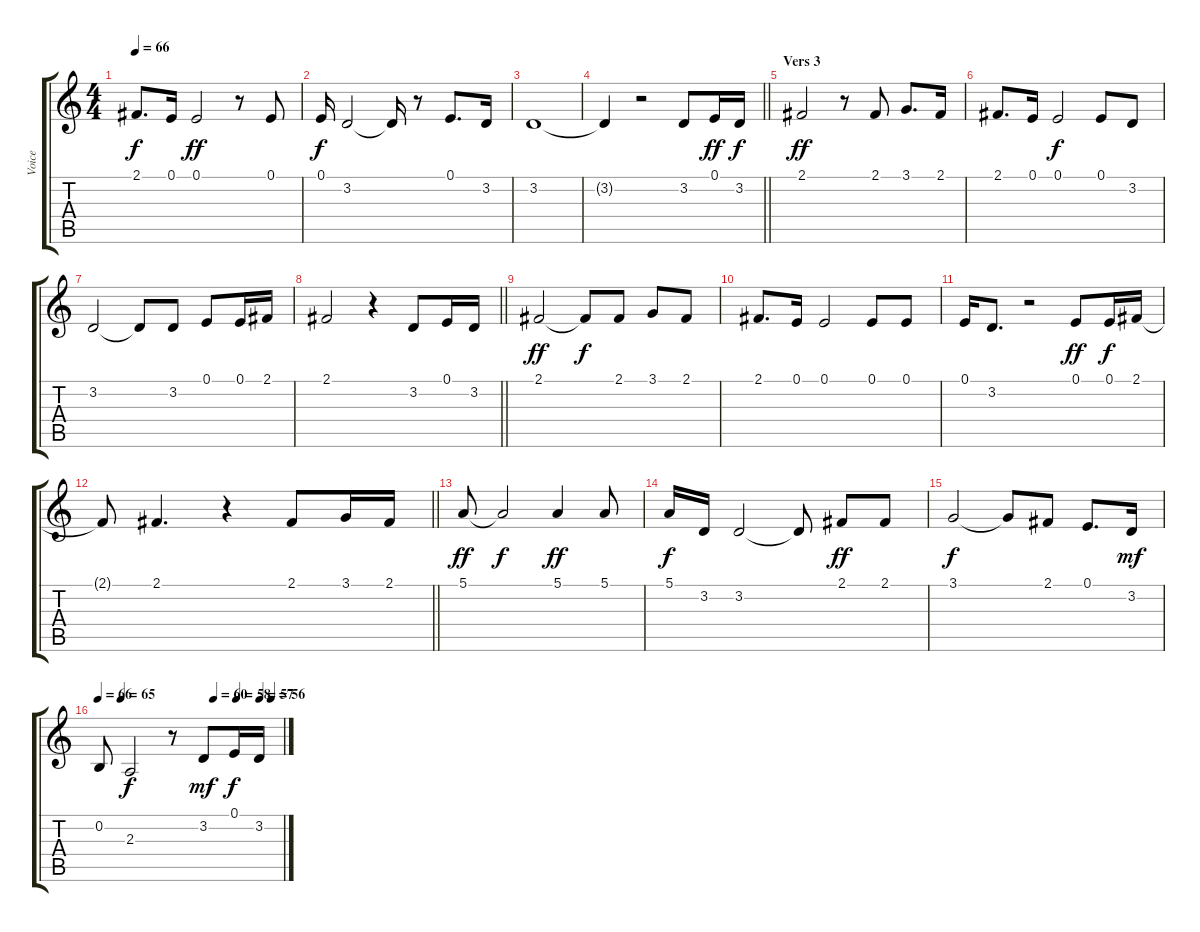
\track ("Voice" "Voice") {instrument voiceoohs}
\staff {score tabs}
\tuning (E4 B3 G3 D3 A2 E2) {hide}
\ts (4 4)
\tempo 66
\clef g2
\ks c
2.1.8{d dy f} 0.1.16 0.1.2{dy ff} r.8 0.1.8 |
0.1.16{dy f} 3.2.2 3.2{t}.16 r.8 0.1.8{d} 3.2.16 |
3.2.1 |
\barLineRight lightlight
3.2{t}.4 r.2 3.2.8 0.1.16{dy ff} 3.2.16{dy f} |
\section ("" "Vers 3")
2.1.2{dy ff} r.8 2.1.8 3.1.8{d} 2.1.16 |
2.1.8{d} 0.1.16 0.1.2{dy f} 0.1.8 3.2.8 |
3.2.2 3.2{t}.8 3.2.8 0.1.8 0.1.16 2.1.16 |
\barLineRight lightlight
2.1.2 r.4 3.2.8 0.1.16 3.2.16 |
2.1.2{dy ff} 2.1{t}.8{dy f} 2.1.8 3.1.8 2.1.8 |
2.1.8{d} 0.1.16 0.1.2 0.1.8 0.1.8 |
0.1.16 3.2.8{d} r.2 0.1.8{dy ff} 0.1.16{dy f} 2.1.16 |
\barLineRight lightlight
2.1{t}.8 2.1.4{d} r.4 2.1.8 3.1.16 2.1.16 |
5.1.8{dy ff} 5.1{t}.2{dy f} 5.1.4{dy ff} 5.1.8 |
5.1.16{dy f} 3.2.16 3.2.2 3.2{t}.8 2.1.8{dy ff} 2.1.8 |
3.1.2{dy f} 3.1{t}.8 2.1.8 0.1.8{d} 3.2.16{dy mf} |
\tempo 66
\tempo (65 0.125)
\tempo (60 0.625)
\tempo (58 0.75)
\tempo (57 0.875)
\tempo (56 0.9375)
0.2.8 2.3.2{dy f} r.8 3.2.8{dy mf} 0.1.16{dy f} 3.2.16
